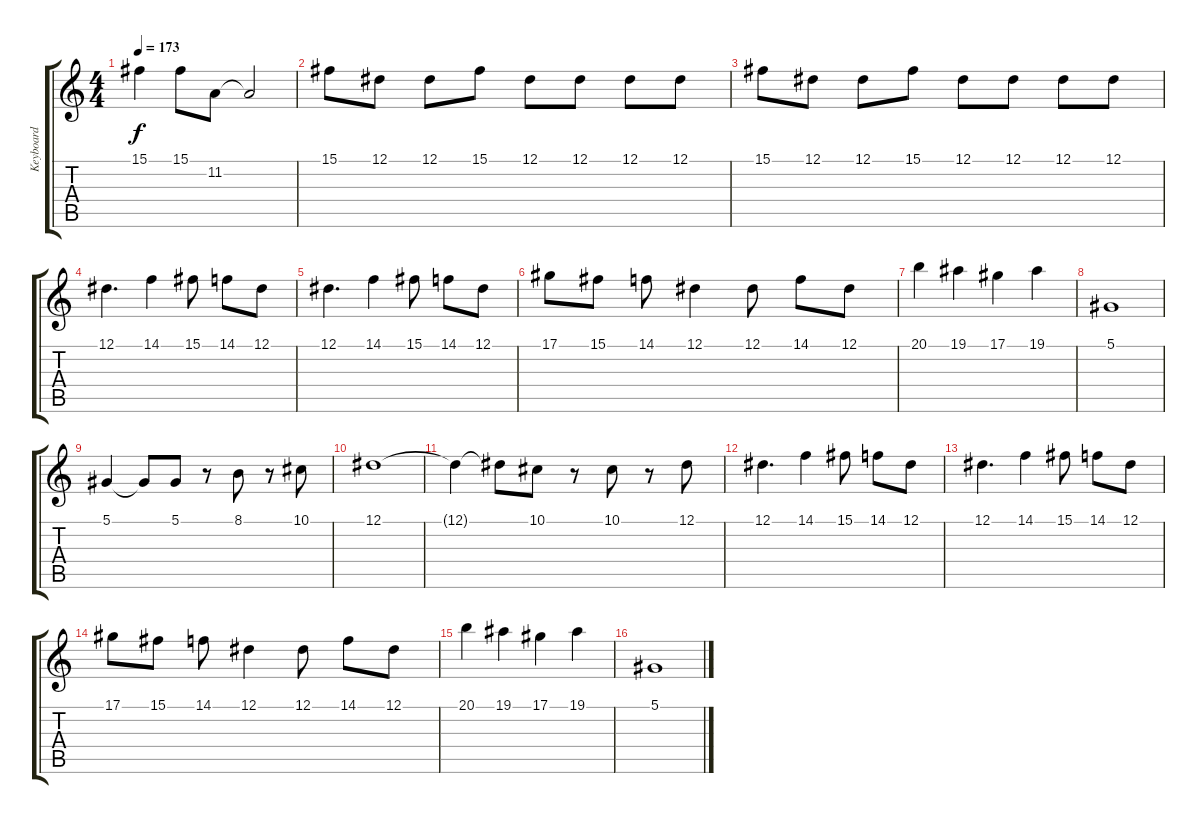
\track ("Keyboard" "Keyboard") {instrument stringensemble1}
\staff {score tabs}
\tuning (Eb4 Bb3 Gb3 Db3 Ab2 Eb2) {hide}
\ts (4 4)
\tempo 173
\clef g2
\ks c
15.1.4{dy f} 15.1.8 11.2.8 11.2{t}.2 |
15.1.8 12.1.8 12.1.8 15.1.8 12.1.8 12.1.8 12.1.8 12.1.8 |
15.1.8 12.1.8 12.1.8 15.1.8 12.1.8 12.1.8 12.1.8 12.1.8 |
12.1.4{d} 14.1.4 15.1.8 14.1.8 12.1.8 |
12.1.4{d} 14.1.4 15.1.8 14.1.8 12.1.8 |
17.1.8 15.1.8 14.1.8 12.1.4 12.1.8 14.1.8 12.1.8 |
20.1.4 19.1.4 17.1.4 19.1.4 |
5.1.1 |
5.1.4 5.1{t}.8 5.1.8 r.8 8.1.8 r.8 10.1.8 |
12.1.1 |
12.1{t}.4 12.1{t}.8 10.1.8 r.8 10.1.8 r.8 12.1.8 |
12.1.4{d} 14.1.4 15.1.8 14.1.8 12.1.8 |
12.1.4{d} 14.1.4 15.1.8 14.1.8 12.1.8 |
17.1.8 15.1.8 14.1.8 12.1.4 12.1.8 14.1.8 12.1.8 |
20.1.4 19.1.4 17.1.4 19.1.4 |
5.1.1
